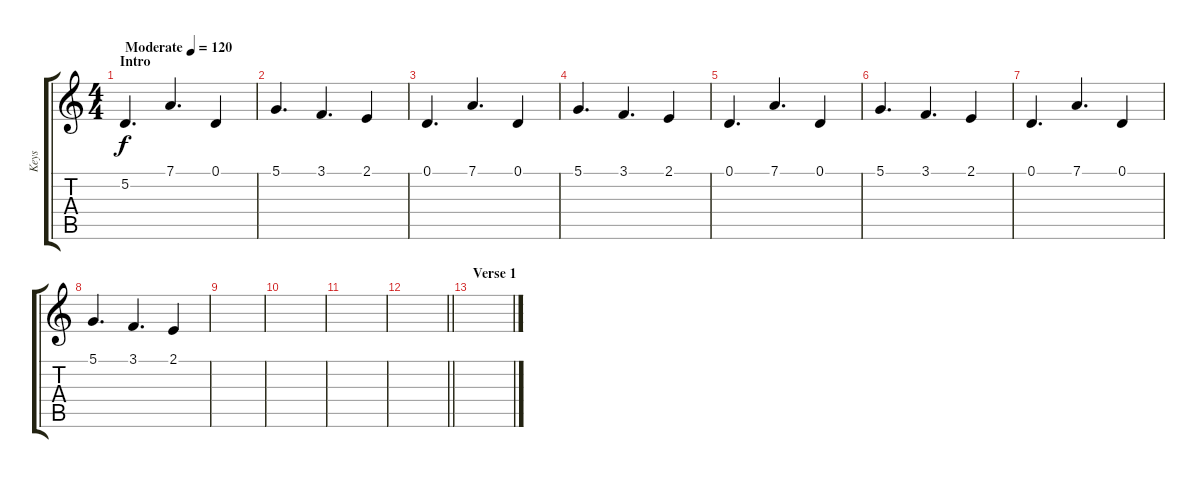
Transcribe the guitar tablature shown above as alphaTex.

\track ("Keys" "Keys") {instrument stringensemble1}
\staff {score tabs}
\tuning (D4 A3 F3 C3 G2 D2) {hide}
\ts (4 4)
\section ("" "Intro")
\tempo (120 "Moderate")
\clef g2
\ks c
5.2.4{d dy f instrument stringensemble1} 7.1.4{d} 0.1.4 |
5.1.4{d} 3.1.4{d} 2.1.4 |
0.1.4{d} 7.1.4{d} 0.1.4 |
5.1.4{d} 3.1.4{d} 2.1.4 |
0.1.4{d} 7.1.4{d} 0.1.4 |
5.1.4{d} 3.1.4{d} 2.1.4 |
0.1.4{d} 7.1.4{d} 0.1.4 |
5.1.4{d} 3.1.4{d} 2.1.4 |
|
|
|
\barLineRight lightlight
|
\section ("" "Verse 1")
